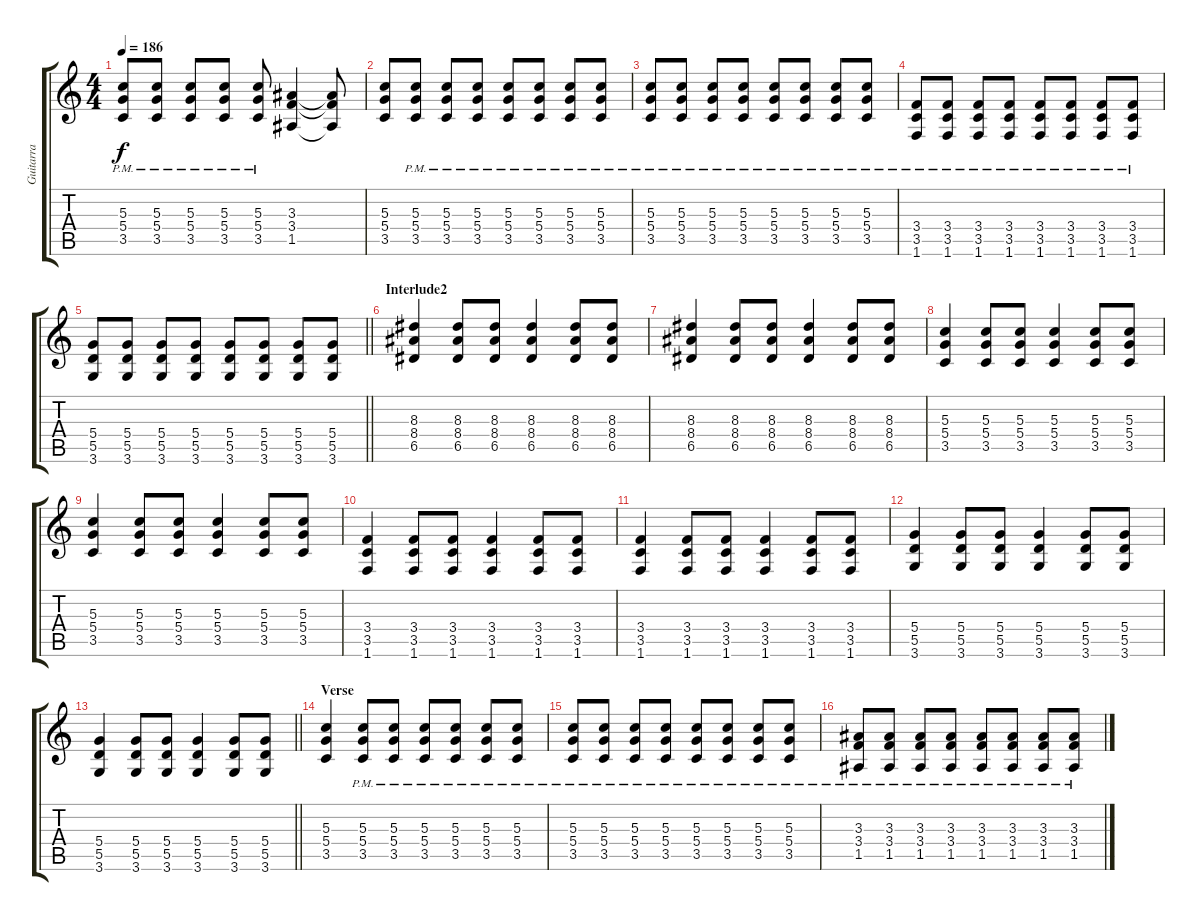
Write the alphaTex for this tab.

\track ("Guitarra" "Guitarra") {instrument overdrivenguitar}
\staff {score tabs}
\tuning (E4 B3 G3 D3 A2 E2) {hide}
\ts (4 4)
\tempo 186
\clef g2
\ks c
(5.3{pm} 5.4{pm} 3.5{pm}).8{dy f} (5.3{pm} 5.4{pm} 3.5{pm}).8 (5.3{pm} 5.4{pm} 3.5{pm}).8 (5.3{pm} 5.4{pm} 3.5{pm}).8 (5.3{pm} 5.4{pm} 3.5{pm}).8 (3.3 3.4 1.5).4 (3.3{t} 3.4{t} 1.5{t}).8 |
(5.3 5.4 3.5).8 (5.3{pm} 5.4{pm} 3.5{pm}).8 (5.3{pm} 5.4{pm} 3.5{pm}).8 (5.3{pm} 5.4{pm} 3.5{pm}).8 (5.3{pm} 5.4{pm} 3.5{pm}).8 (5.3{pm} 5.4{pm} 3.5{pm}).8 (5.3{pm} 5.4{pm} 3.5{pm}).8 (5.3{pm} 5.4{pm} 3.5{pm}).8 |
(5.3{pm} 5.4{pm} 3.5{pm}).8 (5.3{pm} 5.4{pm} 3.5{pm}).8 (5.3{pm} 5.4{pm} 3.5{pm}).8 (5.3{pm} 5.4{pm} 3.5{pm}).8 (5.3{pm} 5.4{pm} 3.5{pm}).8 (5.3{pm} 5.4{pm} 3.5{pm}).8 (5.3{pm} 5.4{pm} 3.5{pm}).8 (5.3{pm} 5.4{pm} 3.5{pm}).8 |
(3.4{pm} 3.5{pm} 1.6{pm}).8 (3.4{pm} 3.5{pm} 1.6{pm}).8 (3.4{pm} 3.5{pm} 1.6{pm}).8 (3.4{pm} 3.5{pm} 1.6{pm}).8 (3.4{pm} 3.5{pm} 1.6{pm}).8 (3.4{pm} 3.5{pm} 1.6{pm}).8 (3.4{pm} 3.5{pm} 1.6{pm}).8 (3.4{pm} 3.5{pm} 1.6{pm}).8 |
\barLineRight lightlight
(5.4 5.5 3.6).8 (5.4 5.5 3.6).8 (5.4 5.5 3.6).8 (5.4 5.5 3.6).8 (5.4 5.5 3.6).8 (5.4 5.5 3.6).8 (5.4 5.5 3.6).8 (5.4 5.5 3.6).8 |
\section ("" "Interlude2")
(8.3 8.4 6.5).4 (8.3 8.4 6.5).8 (8.3 8.4 6.5).8 (8.3 8.4 6.5).4 (8.3 8.4 6.5).8 (8.3 8.4 6.5).8 |
(8.3 8.4 6.5).4 (8.3 8.4 6.5).8 (8.3 8.4 6.5).8 (8.3 8.4 6.5).4 (8.3 8.4 6.5).8 (8.3 8.4 6.5).8 |
(5.3 5.4 3.5).4 (5.3 5.4 3.5).8 (5.3 5.4 3.5).8 (5.3 5.4 3.5).4 (5.3 5.4 3.5).8 (5.3 5.4 3.5).8 |
(5.3 5.4 3.5).4 (5.3 5.4 3.5).8 (5.3 5.4 3.5).8 (5.3 5.4 3.5).4 (5.3 5.4 3.5).8 (5.3 5.4 3.5).8 |
(3.4 3.5 1.6).4 (3.4 3.5 1.6).8 (3.4 3.5 1.6).8 (3.4 3.5 1.6).4 (3.4 3.5 1.6).8 (3.4 3.5 1.6).8 |
(3.4 3.5 1.6).4 (3.4 3.5 1.6).8 (3.4 3.5 1.6).8 (3.4 3.5 1.6).4 (3.4 3.5 1.6).8 (3.4 3.5 1.6).8 |
(5.4 5.5 3.6).4 (5.4 5.5 3.6).8 (5.4 5.5 3.6).8 (5.4 5.5 3.6).4 (5.4 5.5 3.6).8 (5.4 5.5 3.6).8 |
\barLineRight lightlight
(5.4 5.5 3.6).4 (5.4 5.5 3.6).8 (5.4 5.5 3.6).8 (5.4 5.5 3.6).4 (5.4 5.5 3.6).8 (5.4 5.5 3.6).8 |
\section ("" "Verse")
(5.3 5.4 3.5).4 (5.3{pm} 5.4{pm} 3.5{pm}).8 (5.3{pm} 5.4{pm} 3.5{pm}).8 (5.3{pm} 5.4{pm} 3.5{pm}).8 (5.3{pm} 5.4{pm} 3.5{pm}).8 (5.3{pm} 5.4{pm} 3.5{pm}).8 (5.3{pm} 5.4{pm} 3.5{pm}).8 |
(5.3{pm} 5.4{pm} 3.5{pm}).8 (5.3{pm} 5.4{pm} 3.5{pm}).8 (5.3{pm} 5.4{pm} 3.5{pm}).8 (5.3{pm} 5.4{pm} 3.5{pm}).8 (5.3{pm} 5.4{pm} 3.5{pm}).8 (5.3{pm} 5.4{pm} 3.5{pm}).8 (5.3{pm} 5.4{pm} 3.5{pm}).8 (5.3{pm} 5.4{pm} 3.5{pm}).8 |
(3.3{pm} 3.4{pm} 1.5{pm}).8 (3.3{pm} 3.4{pm} 1.5{pm}).8 (3.3{pm} 3.4{pm} 1.5{pm}).8 (3.3{pm} 3.4{pm} 1.5{pm}).8 (3.3{pm} 3.4{pm} 1.5{pm}).8 (3.3{pm} 3.4{pm} 1.5{pm}).8 (3.3{pm} 3.4{pm} 1.5{pm}).8 (3.3{pm} 3.4{pm} 1.5{pm}).8
